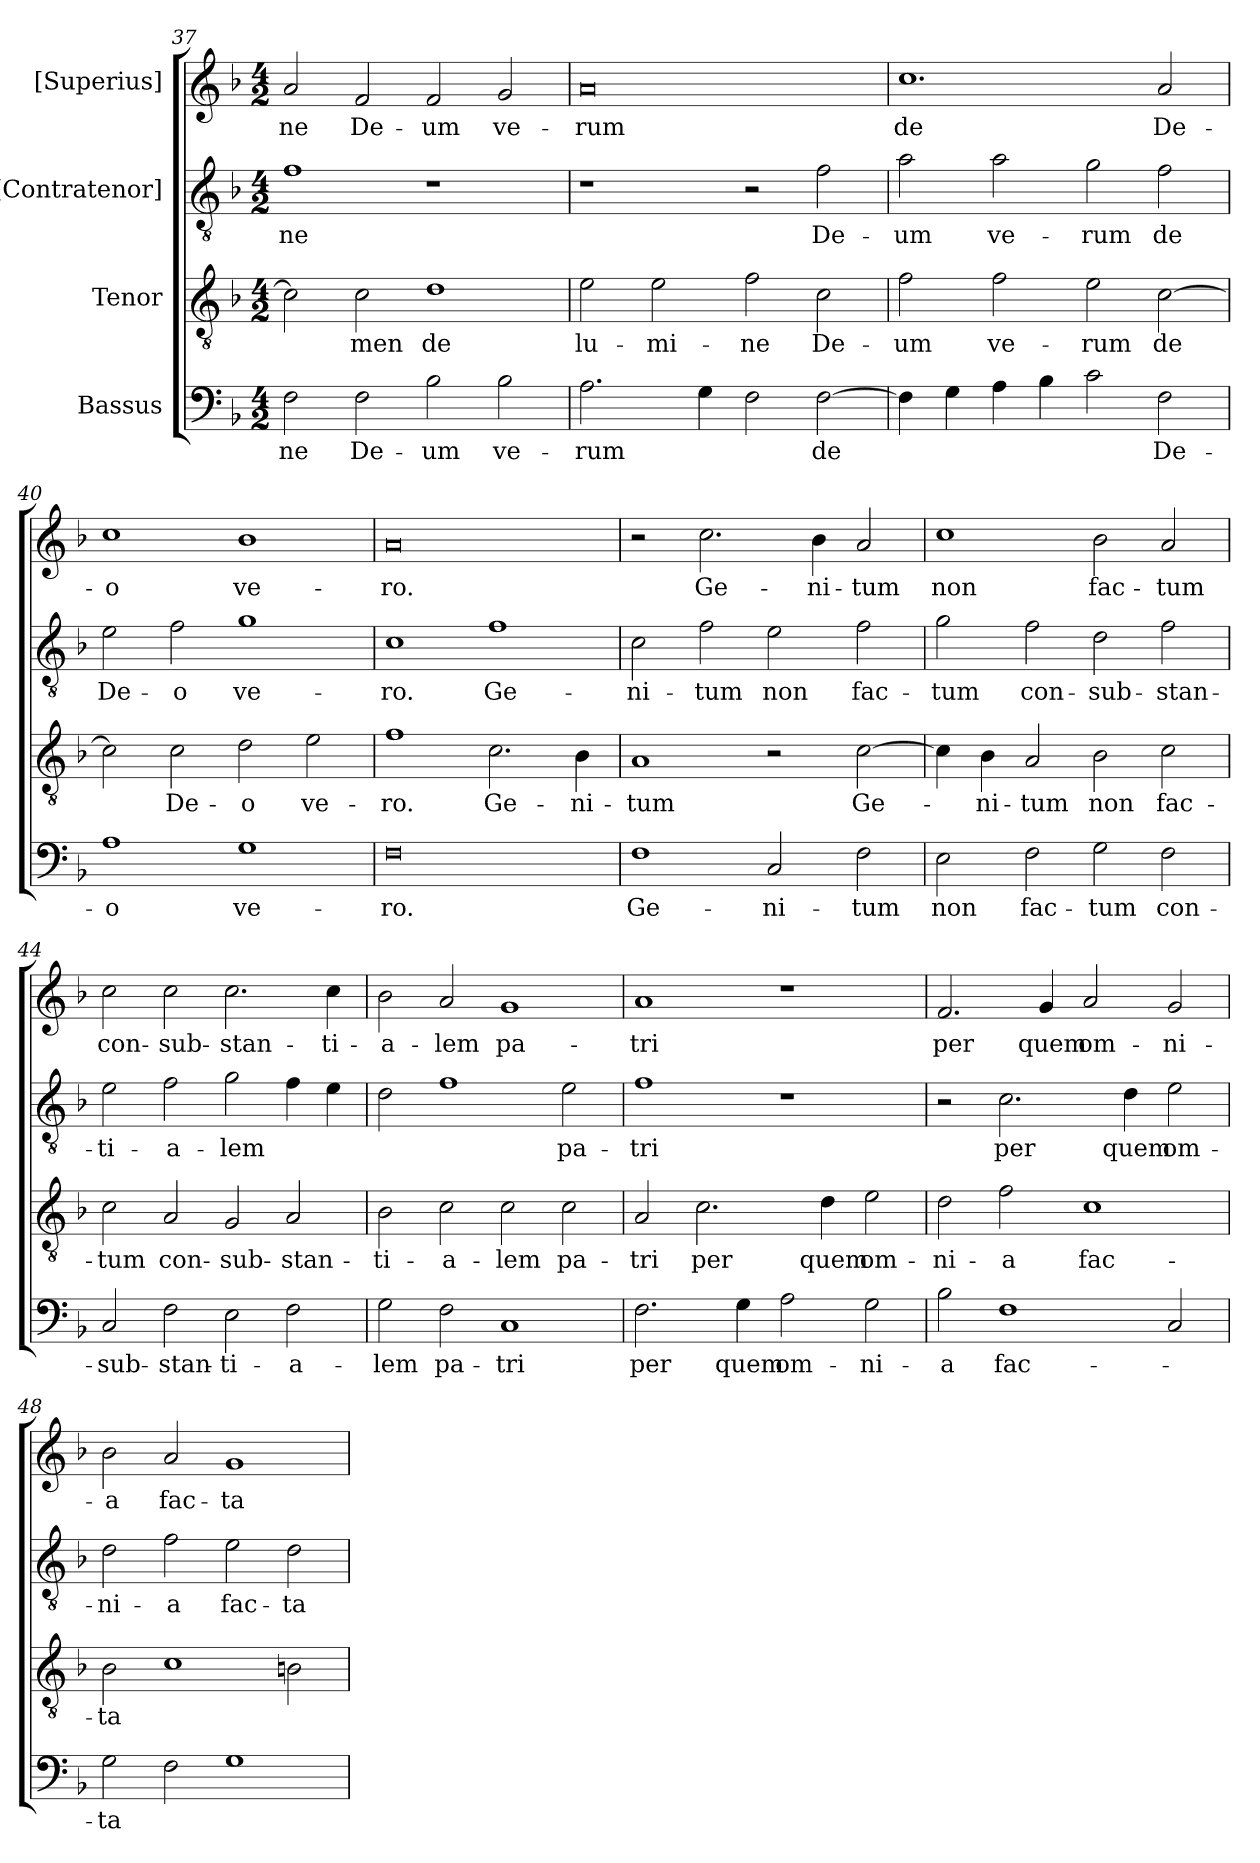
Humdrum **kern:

**kern	**text	**kern	**text	**kern	**text	**kern	**text
*part4	*part4	*part3	*part3	*part2	*part2	*part1	*part1
*staff4	*staff4	*staff3	*staff3	*staff2	*staff2	*staff1	*staff1
*I"Bassus	*	*I"Tenor	*	*I"[Contratenor]	*	*I"[Superius]	*
*clefF4	*	*clefGv2	*	*clefGv2	*	*clefG2	*
*k[b-]	*	*k[b-]	*	*k[b-]	*	*k[b-]	*
*M4/2	*	*M4/2	*	*M4/2	*	*M4/2	*
=37	=37	=37	=37	=37	=37	=37	=37
2F\	-ne	2c\]	.	1f\	-ne	2a/	-ne
2F\	De-	2c\	-men	.	.	2f/	De-
2B-\	-um	1d\	de	1r	.	2f/	-um
2B-\	ve-	.	.	.	.	2g/	ve-
=38	=38	=38	=38	=38	=38	=38	=38
2.A\	-rum	2e\	lu-	1r	.	0a/	-rum
.	.	2e\	-mi-	.	.	.	.
4G\	.	.	.	.	.	.	.
2F\	.	2f\	-ne	2r	.	.	.
[2F\	de	2c\	De-	2f\	De-	.	.
=39	=39	=39	=39	=39	=39	=39	=39
4F\]	.	2f\	-um	2a\	-um	1.cc\	de
4G\	.	.	.	.	.	.	.
4A\	.	2f\	ve-	2a\	ve-	.	.
4B-\	.	.	.	.	.	.	.
2c\	.	2e\	-rum	2g\	-rum	.	.
2F\	De-	[2c\	de	2f\	de	2a/	De-
=40	=40	=40	=40	=40	=40	=40	=40
1A\	-o	2c\]	.	2e\	De-	1cc\	-o
.	.	2c\	De-	2f\	-o	.	.
1G\	ve-	2d\	-o	1g\	ve-	1b-\	ve-
.	.	2e\	ve-	.	.	.	.
=41	=41	=41	=41	=41	=41	=41	=41
0F\	-ro.	1f\	-ro.	1c\	-ro.	0a/	-ro.
.	.	2.c\	Ge-	1f\	Ge-	.	.
.	.	4B-\	-ni-	.	.	.	.
=42	=42	=42	=42	=42	=42	=42	=42
1F\	Ge-	1A/	-tum	2c\	-ni-	2r	.
.	.	.	.	2f\	-tum	2.cc\	Ge-
2C/	-ni-	2r	.	2e\	non	.	.
.	.	.	.	.	.	4b-\	-ni-
2F\	-tum	[2c\	Ge-	2f\	fac-	2a/	-tum
=43	=43	=43	=43	=43	=43	=43	=43
2E\	non	4c\]	.	2g\	-tum	1cc\	non
.	.	4B-\	-ni-	.	.	.	.
2F\	fac-	2A/	-tum	2f\	con-	.	.
2G\	-tum	2B-\	non	2d\	-sub-	2b-\	fac-
2F\	con-	2c\	fac-	2f\	-stan-	2a/	-tum
=44	=44	=44	=44	=44	=44	=44	=44
2C/	-sub-	2c\	-tum	2e\	-ti-	2cc\	con-
2F\	-stan-	2A/	con-	2f\	-a-	2cc\	-sub-
2E\	-ti-	2G/	-sub-	2g\	-lem	2.cc\	-stan-
2F\	-a-	2A/	-stan-	4f\	.	.	.
.	.	.	.	4e\	.	4cc\	-ti-
=45	=45	=45	=45	=45	=45	=45	=45
2G\	-lem	2B-\	-ti-	2d\	.	2b-\	-a-
2F\	pa-	2c\	-a-	1f\	.	2a/	-lem
1C/	-tri	2c\	-lem	.	.	1g/	pa-
.	.	2c\	pa-	2e\	pa-	.	.
=46	=46	=46	=46	=46	=46	=46	=46
2.F\	per	2A/	-tri	1f\	-tri	1a/	-tri
.	.	2.c\	per	.	.	.	.
4G\	quem	.	.	.	.	.	.
2A\	om-	.	.	1r	.	1r	.
.	.	4d\	quem	.	.	.	.
2G\	-ni-	2e\	om-	.	.	.	.
=47	=47	=47	=47	=47	=47	=47	=47
2B-\	-a	2d\	-ni-	2r	.	2.f/	per
1F\	fac-	2f\	-a	2.c\	per	.	.
.	.	.	.	.	.	4g/	quem
.	.	1c\	fac-	.	.	2a/	om-
.	.	.	.	4d\	quem	.	.
2C/	.	.	.	2e\	om-	2g/	-ni-
=48	=48	=48	=48	=48	=48	=48	=48
2G\	-ta	2B-\	-ta	2d\	-ni-	2b-\	-a
2F\	.	1c\	.	2f\	-a	2a/	fac-
1G\	.	.	.	2e\	fac-	1g/	-ta
.	.	2B\	.	2d\	-ta	.	.
=	=	=	=	=	=	=	=
*-	*-	*-	*-	*-	*-	*-	*-
